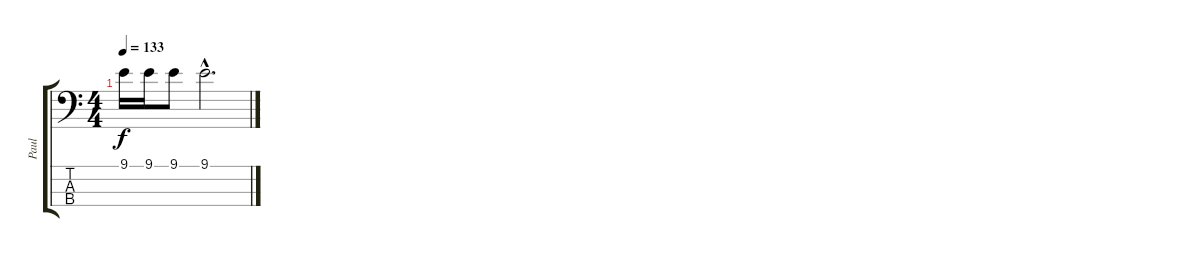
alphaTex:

\track ("Paul" "Paul") {instrument acousticbass}
\staff {score tabs}
\tuning (G2 D2 A1 E1) {hide}
\ts (4 4)
\tempo 133
\clef f4
\ks c
9.1{t}.16{dy f} 9.1.16 9.1.8 9.1{hac}.2{d}
